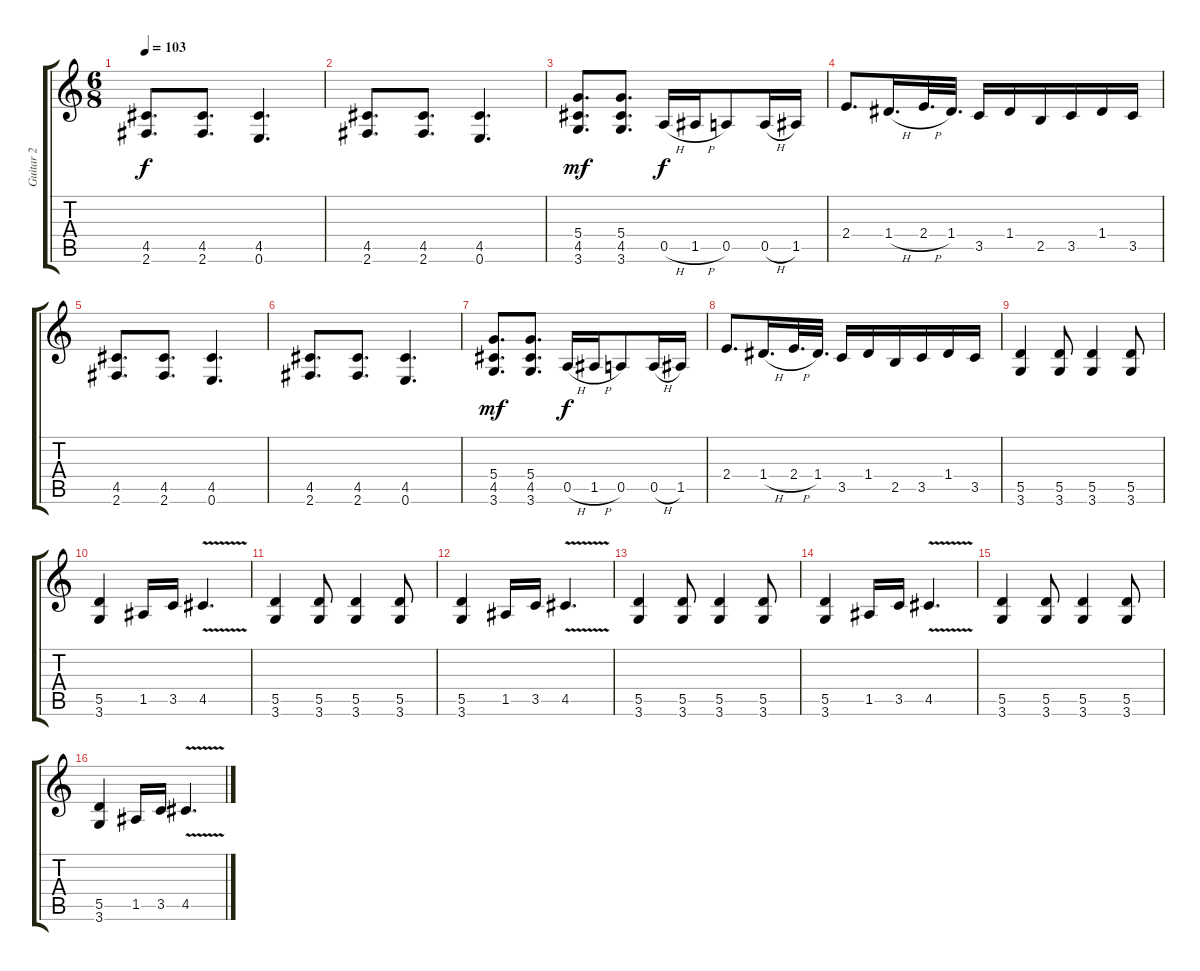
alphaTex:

\track ("Guitar 2" "Guitar 2") {instrument distortionguitar}
\staff {score tabs}
\tuning (E4 B3 G3 D3 A2 E2) {hide}
\ts (6 8)
\tempo 103
\clef g2
\ks c
(4.5 2.6).8{d dy f} (4.5 2.6).8{d} (4.5 0.6).4{d} |
(4.5 2.6).8{d} (4.5 2.6).8{d} (4.5 0.6).4{d} |
(5.4 4.5 3.6).8{d dy mf} (5.4 4.5 3.6).8{d} 0.5{h}.16{dy f} 1.5{h}.16 0.5.8 0.5{h}.16 1.5.16 |
2.4.8{d} 1.4{h}.16{d} 2.4{h}.32{d} 1.4.32{d} 3.5.16 1.4.16 2.5.16 3.5.16 1.4.16 3.5.16 |
(4.5 2.6).8{d} (4.5 2.6).8{d} (4.5 0.6).4{d} |
(4.5 2.6).8{d} (4.5 2.6).8{d} (4.5 0.6).4{d} |
(5.4 4.5 3.6).8{d dy mf} (5.4 4.5 3.6).8{d} 0.5{h}.16{dy f} 1.5{h}.16 0.5.8 0.5{h}.16 1.5.16 |
2.4.8{d} 1.4{h}.16{d} 2.4{h}.32{d} 1.4.32{d} 3.5.16 1.4.16 2.5.16 3.5.16 1.4.16 3.5.16 |
(5.5 3.6).4 (5.5 3.6).8 (5.5 3.6).4 (5.5 3.6).8 |
(5.5 3.6).4 1.5.16 3.5.16 4.5{v}.4{d} |
(5.5 3.6).4 (5.5 3.6).8 (5.5 3.6).4 (5.5 3.6).8 |
(5.5 3.6).4 1.5.16 3.5.16 4.5{v}.4{d} |
(5.5 3.6).4 (5.5 3.6).8 (5.5 3.6).4 (5.5 3.6).8 |
(5.5 3.6).4 1.5.16 3.5.16 4.5{v}.4{d} |
(5.5 3.6).4 (5.5 3.6).8 (5.5 3.6).4 (5.5 3.6).8 |
(5.5 3.6).4 1.5.16 3.5.16 4.5{v}.4{d}
